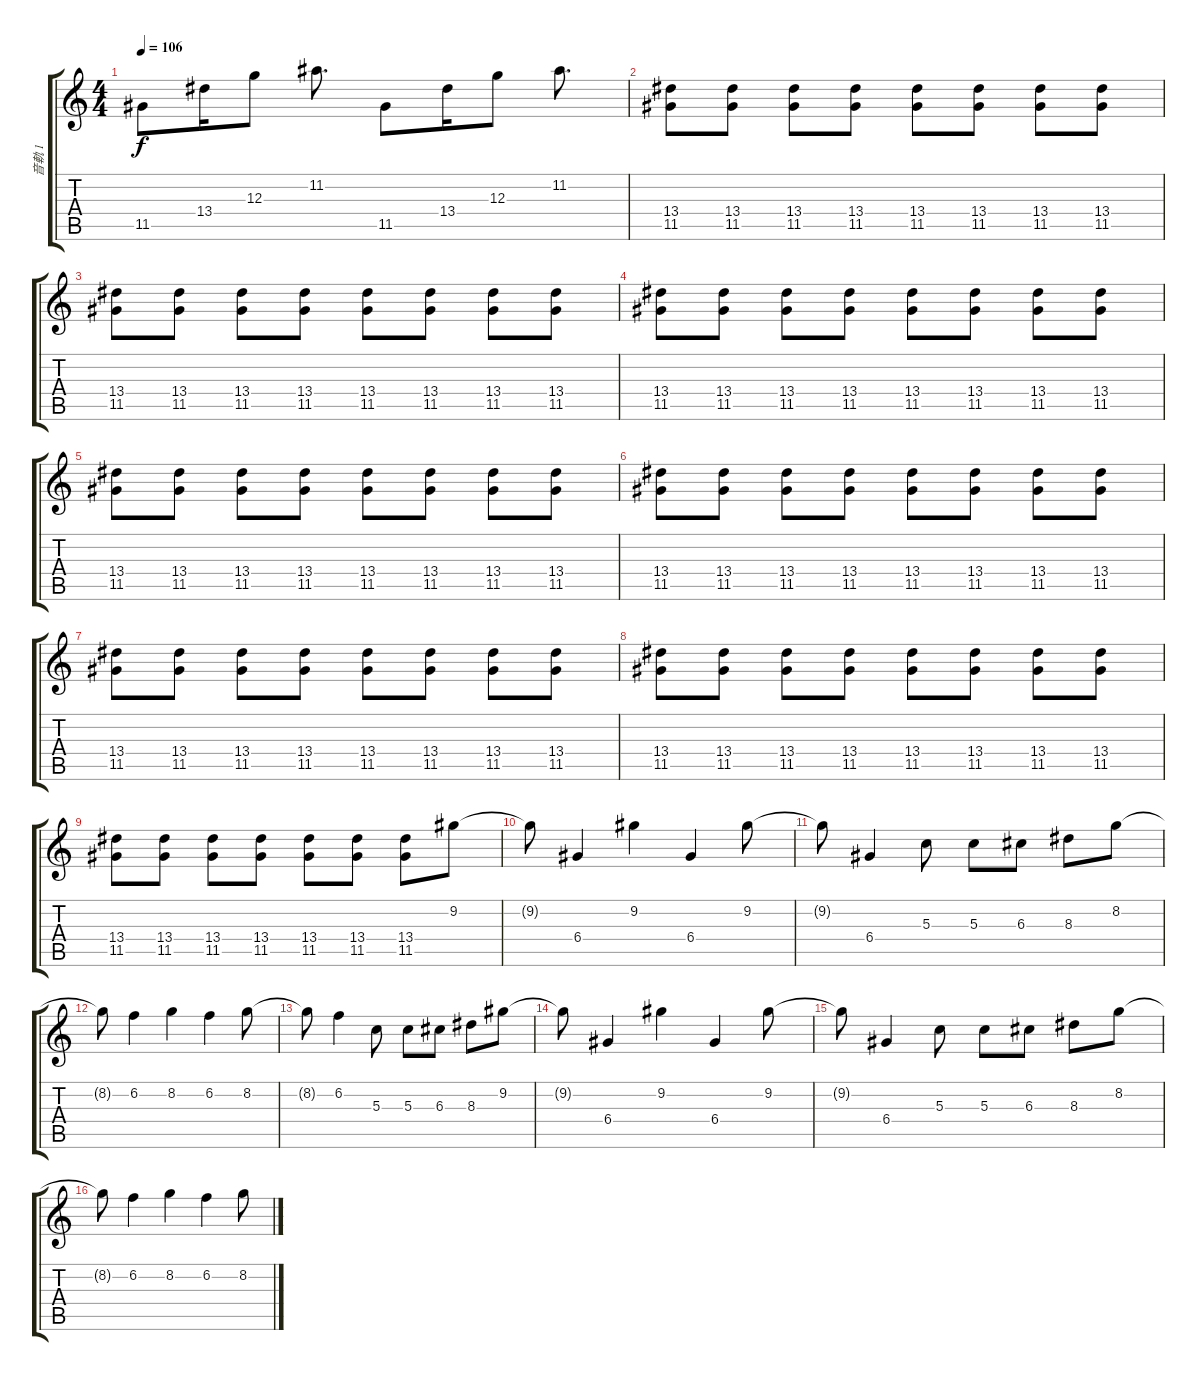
\track ("音軌 1" "音軌 1") {instrument overdrivenguitar}
\staff {score tabs}
\tuning (E4 B3 G3 D3 A2 E2) {hide}
\ts (4 4)
\tempo 106
\clef g2
\ks c
11.5.8{dy f} 13.4.16 12.3.8 11.2.8{d} 11.5.8 13.4.16 12.3.8 11.2.8{d} |
(13.4 11.5).8{instrument overdrivenguitar} (13.4 11.5).8 (13.4 11.5).8 (13.4 11.5).8 (13.4 11.5).8 (13.4 11.5).8 (13.4 11.5).8 (13.4 11.5).8 |
(13.4 11.5).8 (13.4 11.5).8 (13.4 11.5).8 (13.4 11.5).8 (13.4 11.5).8 (13.4 11.5).8 (13.4 11.5).8 (13.4 11.5).8 |
(13.4 11.5).8 (13.4 11.5).8 (13.4 11.5).8 (13.4 11.5).8 (13.4 11.5).8 (13.4 11.5).8 (13.4 11.5).8 (13.4 11.5).8 |
(13.4 11.5).8 (13.4 11.5).8 (13.4 11.5).8 (13.4 11.5).8 (13.4 11.5).8 (13.4 11.5).8 (13.4 11.5).8 (13.4 11.5).8 |
(13.4 11.5).8 (13.4 11.5).8 (13.4 11.5).8 (13.4 11.5).8 (13.4 11.5).8 (13.4 11.5).8 (13.4 11.5).8 (13.4 11.5).8 |
(13.4 11.5).8 (13.4 11.5).8 (13.4 11.5).8 (13.4 11.5).8 (13.4 11.5).8 (13.4 11.5).8 (13.4 11.5).8 (13.4 11.5).8 |
(13.4 11.5).8 (13.4 11.5).8 (13.4 11.5).8 (13.4 11.5).8 (13.4 11.5).8 (13.4 11.5).8 (13.4 11.5).8 (13.4 11.5).8 |
(13.4 11.5).8 (13.4 11.5).8 (13.4 11.5).8 (13.4 11.5).8 (13.4 11.5).8 (13.4 11.5).8 (13.4 11.5).8 9.2.8 |
9.2{t}.8 6.4.4 9.2.4 6.4.4 9.2.8 |
9.2{t}.8 6.4.4 5.3.8 5.3.8 6.3.8 8.3.8 8.2.8 |
8.2{t}.8 6.2.4 8.2.4 6.2.4 8.2.8 |
8.2{t}.8 6.2.4 5.3.8 5.3.8 6.3.8 8.3.8 9.2.8 |
9.2{t}.8 6.4.4 9.2.4 6.4.4 9.2.8 |
9.2{t}.8 6.4.4 5.3.8 5.3.8 6.3.8 8.3.8 8.2.8 |
8.2{t}.8 6.2.4 8.2.4 6.2.4 8.2.8
